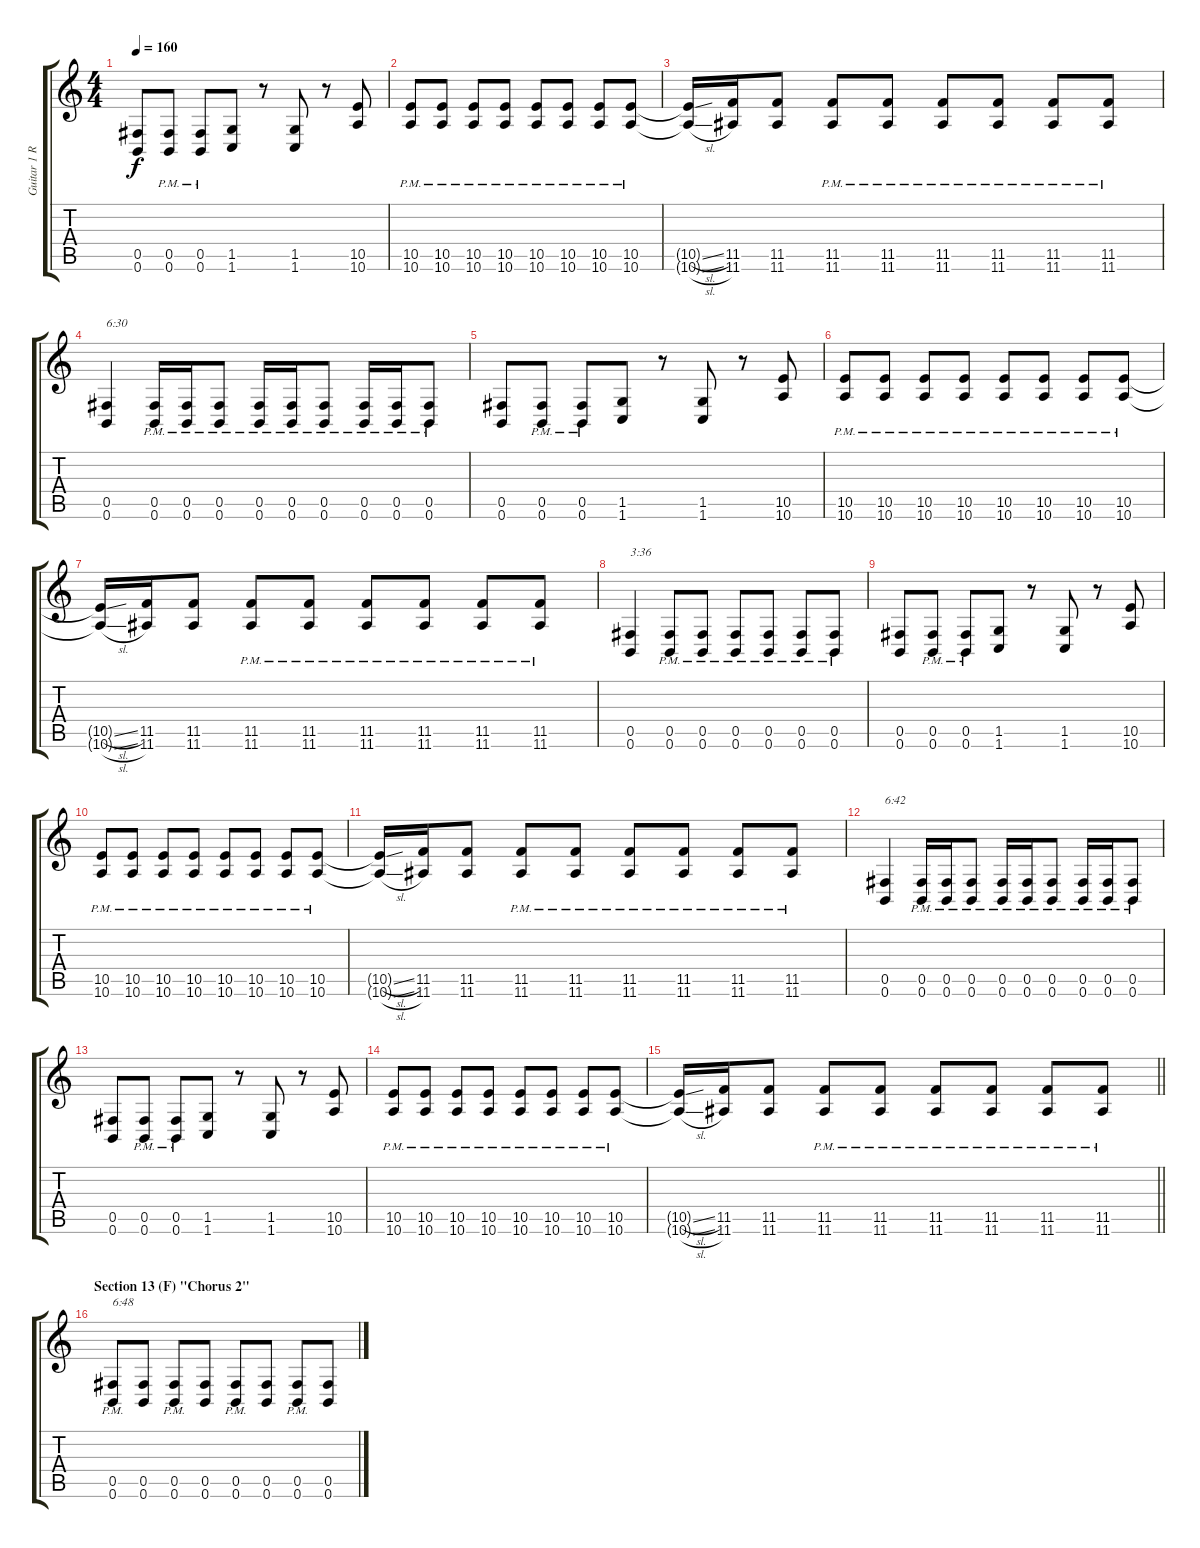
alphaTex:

\track ("Guitar 1 Rhythm" "Guitar 1 R") {instrument overdrivenguitar}
\staff {score tabs}
\tuning (E4 B3 E3 B2 Gb2 B1) {hide}
\ts (4 4)
\tempo 160
\clef g2
\ks c
(0.5 0.6).8{dy f} (0.5{pm} 0.6).8 (0.5 0.6{pm}).8 (1.5 1.6).8 r.8 (1.5 1.6).8 r.8 (10.5 10.6).8 |
(10.5{pm} 10.6{pm}).8 (10.5{pm} 10.6{pm}).8 (10.5{pm} 10.6{pm}).8 (10.5{pm} 10.6{pm}).8 (10.5{pm} 10.6{pm}).8 (10.5{pm} 10.6{pm}).8 (10.5{pm} 10.6{pm}).8 (10.5{pm} 10.6).8 |
(10.5{sl t} 10.6{sl t}).16 (11.5 11.6).16 (11.5 11.6).8 (11.5{pm} 11.6{pm}).8 (11.5{pm} 11.6{pm}).8 (11.5{pm} 11.6{pm}).8 (11.5{pm} 11.6{pm}).8 (11.5{pm} 11.6{pm}).8 (11.5{pm} 11.6{pm}).8 |
(0.5 0.6).4{txt "6:30"} (0.5{pm} 0.6).16 (0.5 0.6{pm}).16 (0.5 0.6{pm}).8 (0.5{pm} 0.6).16 (0.5 0.6{pm}).16 (0.5{pm} 0.6).8 (0.5{pm} 0.6).16 (0.5 0.6{pm}).16 (0.5{pm} 0.6).8 |
(0.5 0.6).8 (0.5{pm} 0.6).8 (0.5 0.6{pm}).8 (1.5 1.6).8 r.8 (1.5 1.6).8 r.8 (10.5 10.6).8 |
(10.5{pm} 10.6{pm}).8 (10.5{pm} 10.6{pm}).8 (10.5{pm} 10.6{pm}).8 (10.5{pm} 10.6{pm}).8 (10.5{pm} 10.6{pm}).8 (10.5{pm} 10.6{pm}).8 (10.5{pm} 10.6{pm}).8 (10.5{pm} 10.6).8 |
(10.5{sl t} 10.6{sl t}).16 (11.5 11.6).16 (11.5 11.6).8 (11.5{pm} 11.6{pm}).8 (11.5{pm} 11.6{pm}).8 (11.5{pm} 11.6{pm}).8 (11.5{pm} 11.6{pm}).8 (11.5{pm} 11.6{pm}).8 (11.5{pm} 11.6{pm}).8 |
(0.5 0.6).4{txt "3:36"} (0.5{pm} 0.6).8 (0.5{pm} 0.6).8 (0.5{pm} 0.6).8 (0.5{pm} 0.6).8 (0.5{pm} 0.6).8 (0.5{pm} 0.6).8 |
(0.5 0.6).8 (0.5{pm} 0.6).8 (0.5 0.6{pm}).8 (1.5 1.6).8 r.8 (1.5 1.6).8 r.8 (10.5 10.6).8 |
(10.5{pm} 10.6{pm}).8 (10.5{pm} 10.6{pm}).8 (10.5{pm} 10.6{pm}).8 (10.5{pm} 10.6{pm}).8 (10.5{pm} 10.6{pm}).8 (10.5{pm} 10.6{pm}).8 (10.5{pm} 10.6{pm}).8 (10.5{pm} 10.6).8 |
(10.5{sl t} 10.6{sl t}).16 (11.5 11.6).16 (11.5 11.6).8 (11.5{pm} 11.6{pm}).8 (11.5{pm} 11.6{pm}).8 (11.5{pm} 11.6{pm}).8 (11.5{pm} 11.6{pm}).8 (11.5{pm} 11.6{pm}).8 (11.5{pm} 11.6{pm}).8 |
(0.5 0.6).4{txt "6:42"} (0.5{pm} 0.6).16 (0.5 0.6{pm}).16 (0.5 0.6{pm}).8 (0.5{pm} 0.6).16 (0.5 0.6{pm}).16 (0.5{pm} 0.6).8 (0.5{pm} 0.6).16 (0.5 0.6{pm}).16 (0.5{pm} 0.6).8 |
(0.5 0.6).8 (0.5{pm} 0.6).8 (0.5 0.6{pm}).8 (1.5 1.6).8 r.8 (1.5 1.6).8 r.8 (10.5 10.6).8 |
(10.5{pm} 10.6{pm}).8 (10.5{pm} 10.6{pm}).8 (10.5{pm} 10.6{pm}).8 (10.5{pm} 10.6{pm}).8 (10.5{pm} 10.6{pm}).8 (10.5{pm} 10.6{pm}).8 (10.5{pm} 10.6{pm}).8 (10.5{pm} 10.6).8 |
\barLineRight lightlight
(10.5{sl t} 10.6{sl t}).16 (11.5 11.6).16 (11.5 11.6).8 (11.5{pm} 11.6{pm}).8 (11.5{pm} 11.6{pm}).8 (11.5{pm} 11.6{pm}).8 (11.5{pm} 11.6{pm}).8 (11.5{pm} 11.6{pm}).8 (11.5{pm} 11.6{pm}).8 |
\section ("" "Section 13 (F) \"Chorus 2\"")
(0.5 0.6{pm}).8{txt "6:48"} (0.5 0.6).8 (0.5{pm} 0.6).8 (0.5 0.6).8 (0.5{pm} 0.6).8 (0.5 0.6).8 (0.5 0.6{pm}).8 (0.5 0.6).8
